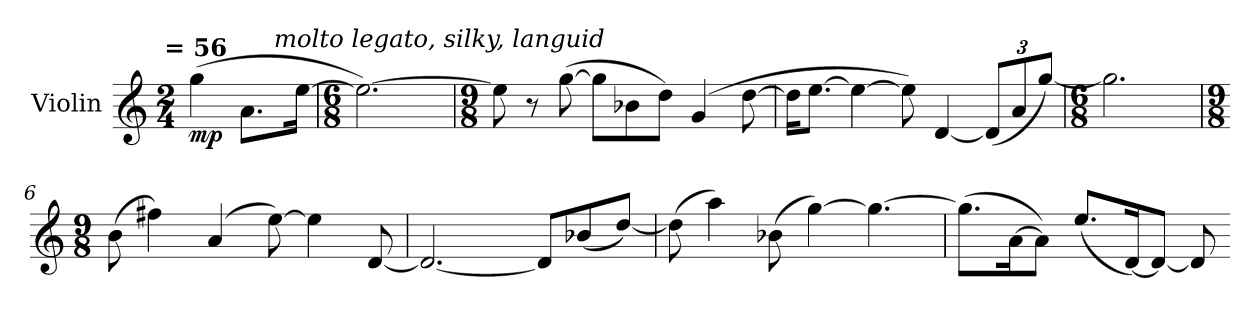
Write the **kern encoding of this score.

**kern	**dynam
*part1	*part1
*staff1	*staff1
*I"Violin	*
*I'Vln.	*
*clefG2	*
*k[]	*
!!LO:TX:omd:t= = 56
*M2/4	*
*MM56	*
=1	=1
!	!LO:DY:b
*^	*
(>4gg\	4.ryy	mp
8.a\L	.	.
!	!LO:TX:a:i:t=molto legato, silky, languid	!
.	8ryy	.
[16ee\Jk	.	.
*v	*v	*
=2	=2
*M6/8	*
2.ee\_)	.
=3	=3
*M9/8	*
8ee\]	.
8r	.
(>[8gg\	.
8gg\L]	.
8b-X\	.
8dd\J)	.
(>4g/	.
[8dd\	.
=4	=4
16dd\KL]	.
[8.ee\J	.
4ee\_	.
8ee\])	.
[4d/	.
*Xbrackettup	*
(<12d/L]	.
12a/	.
[12gg/J)	.
=5	=5
*M6/8	*
2.gg\]	.
!!LO:LB:g=z
=6	=6
*M9/8	*
(>8b\	.
4ff#X\)	.
(>4a/	.
[8ee\)	.
4ee\]	.
[8d/	.
=7	=7
2.d/_	.
8d/L]	.
(<8b-X/	.
[8dd/J)	.
=8	=8
(>8dd\]	.
4aa\)	.
(>8b-X\	.
[4gg\)	.
4.gg\_	.
=9	=9
(>8.gg\L]	.
[16a\k	.
8a\J])	.
(<8.ee/L	.
[16d/k)	.
8d/J_	.
8d/]	.
=-	=-
*-	*-
